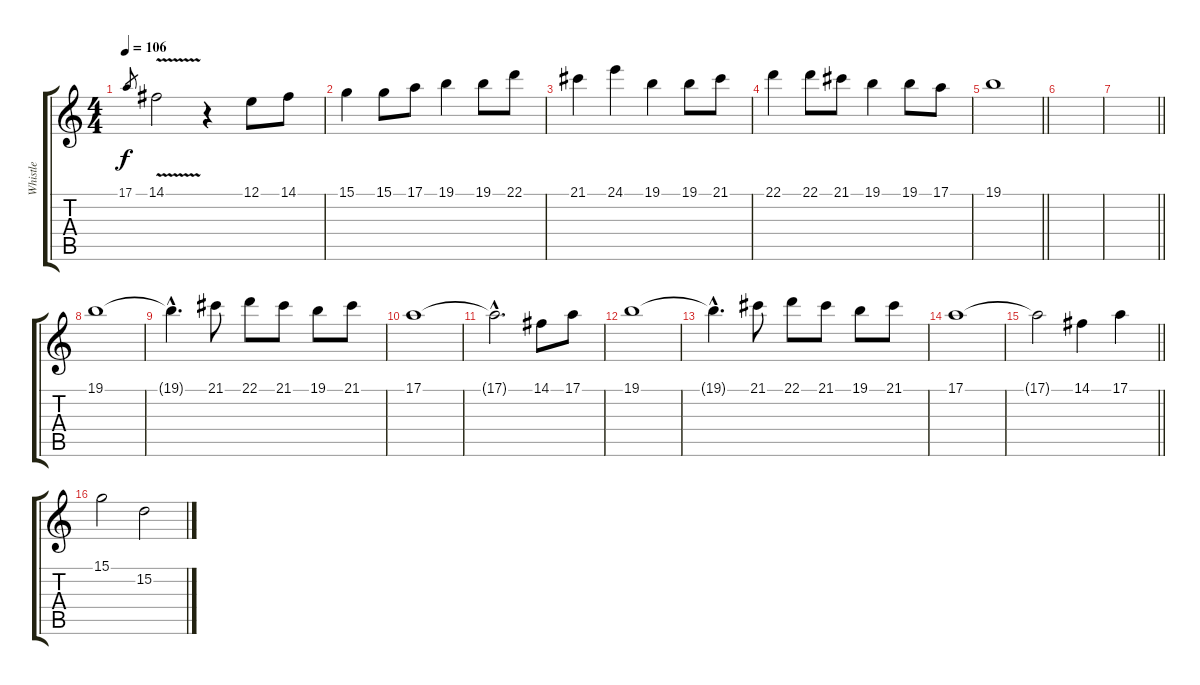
\track ("Whistle" "Whistle") {instrument flute}
\staff {score tabs}
\tuning (E4 B3 G3 D3 A2 E2) {hide}
\ts (4 4)
\tempo 106
\clef g2
\ks c
17.1.8{gr dy f} 14.1{v}.2 r.4 12.1.8 14.1.8 |
15.1.4 15.1.8 17.1.8 19.1.4 19.1.8 22.1.8 |
21.1.4 24.1.4 19.1.4 19.1.8 21.1.8 |
22.1.4 22.1.8 21.1.8 19.1.4 19.1.8 17.1.8 |
\barLineRight lightlight
19.1.1 |
\section ("" "")
|
\barLineRight lightlight
|
\section ("" "")
19.1.1 |
19.1{hac t}.4{d} 21.1.8 22.1.8 21.1.8 19.1.8 21.1.8 |
17.1.1 |
17.1{hac t}.2{d} 14.1.8 17.1.8 |
19.1.1 |
19.1{hac t}.4{d} 21.1.8 22.1.8 21.1.8 19.1.8 21.1.8 |
17.1.1 |
\barLineRight lightlight
17.1{t}.2 14.1.4 17.1.4 |
\section ("" "")
15.1.2 15.2.2
